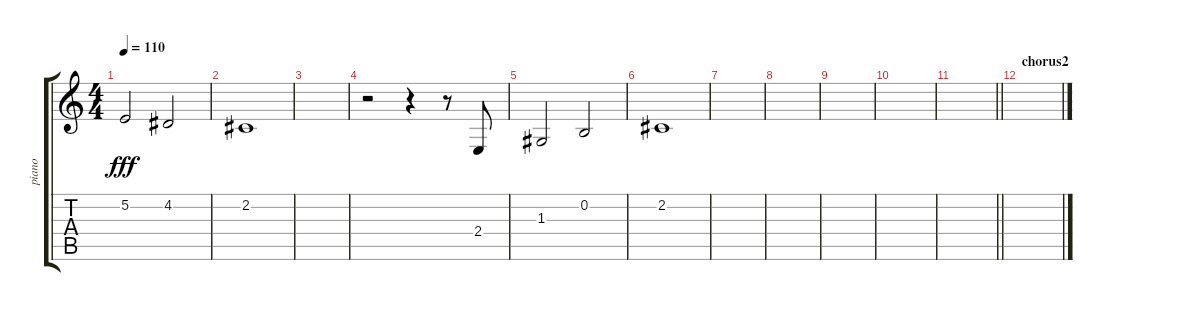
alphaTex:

\track ("piano" "piano") {instrument acousticgrandpiano}
\staff {score tabs}
\tuning (E4 B3 G3 D3 A2 E2) {hide}
\ts (4 4)
\tempo 110
\clef g2
\ks c
5.2.2{dy fff} 4.2.2 |
2.2.1 |
|
r.2 r.4 r.8 2.4.8 |
1.3.2 0.2.2 |
2.2.1 |
|
|
|
|
\barLineRight lightlight
|
\section ("" "chorus2")
